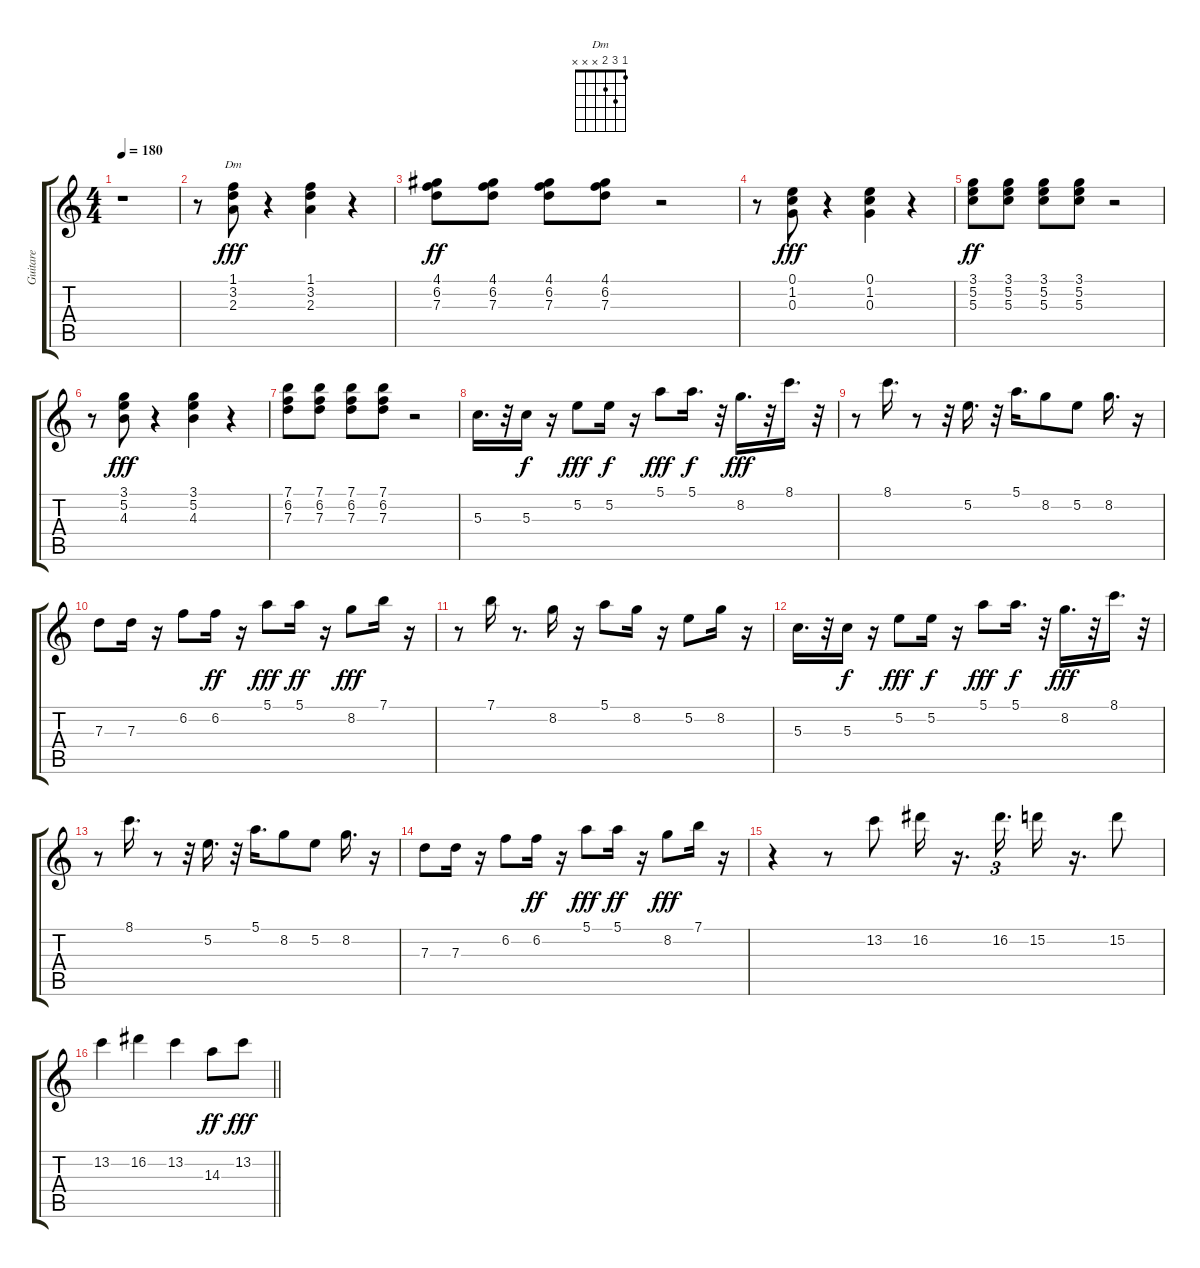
\track ("Guitare" "Guitare") {instrument acousticguitarsteel}
\staff {score tabs}
\tuning (E4 B3 G3 D3 A2 E2) {hide}
\chord ("Dm" 1 3 2 x x x)
\ts (4 4)
\tempo 180
\clef g2
\ks c
r.1{dy fff} |
r.8 (1.1 3.2 2.3).8{ch "Dm"} r.4 (1.1 3.2 2.3).4 r.4 |
(4.1 6.2 7.3).8{dy ff} (4.1 6.2 7.3).8 (4.1 6.2 7.3).8 (4.1 6.2 7.3).8 r.2 |
r.8 (0.1 1.2 0.3).8{dy fff} r.4 (0.1 1.2 0.3).4 r.4 |
(3.1 5.2 5.3).8{dy ff} (3.1 5.2 5.3).8 (3.1 5.2 5.3).8 (3.1 5.2 5.3).8 r.2 |
r.8 (3.1 5.2 4.3).8{dy fff} r.4 (3.1 5.2 4.3).4 r.4 |
(7.1 6.2 7.3).8 (7.1 6.2 7.3).8 (7.1 6.2 7.3).8 (7.1 6.2 7.3).8 r.2 |
5.3.16{d} r.32 5.3.16{dy f} r.16 5.2.8{dy fff} 5.2.16{dy f} r.16 5.1.8{dy fff} 5.1.16{d dy f} r.32 8.2.16{d dy fff} r.32 8.1.16{d} r.32 |
r.8 8.1.16{d} r.8 r.32 5.2.16{d} r.32 5.1.16{d} 8.2.8 5.2.8 8.2.16{d} r.16 |
7.3.8 7.3.16 r.16 6.2.8 6.2.16{dy ff} r.16 5.1.8{dy fff} 5.1.16{dy ff} r.16 8.2.8{dy fff} 7.1.16 r.16 |
r.8 7.1.16 r.8{d} 8.2.16 r.16 5.1.8 8.2.16 r.16 5.2.8 8.2.16 r.16 |
5.3.16{d} r.32 5.3.16{dy f} r.16 5.2.8{dy fff} 5.2.16{dy f} r.16 5.1.8{dy fff} 5.1.16{d dy f} r.32 8.2.16{d dy fff} r.32 8.1.16{d} r.32 |
r.8 8.1.16{d} r.8 r.32 5.2.16{d} r.32 5.1.16{d} 8.2.8 5.2.8 8.2.16{d} r.16 |
7.3.8 7.3.16 r.16 6.2.8 6.2.16{dy ff} r.16 5.1.8{dy fff} 5.1.16{dy ff} r.16 8.2.8{dy fff} 7.1.16 r.16 |
r.4 r.8 13.2.8 16.2.16 r.16{d} 16.2.16{d tu (3 2)} 15.2.16 r.16{d} 15.2.8 |
\barLineRight lightlight
13.2.4 16.2.4 13.2.4 14.3.8{dy ff} 13.2.8{dy fff}
